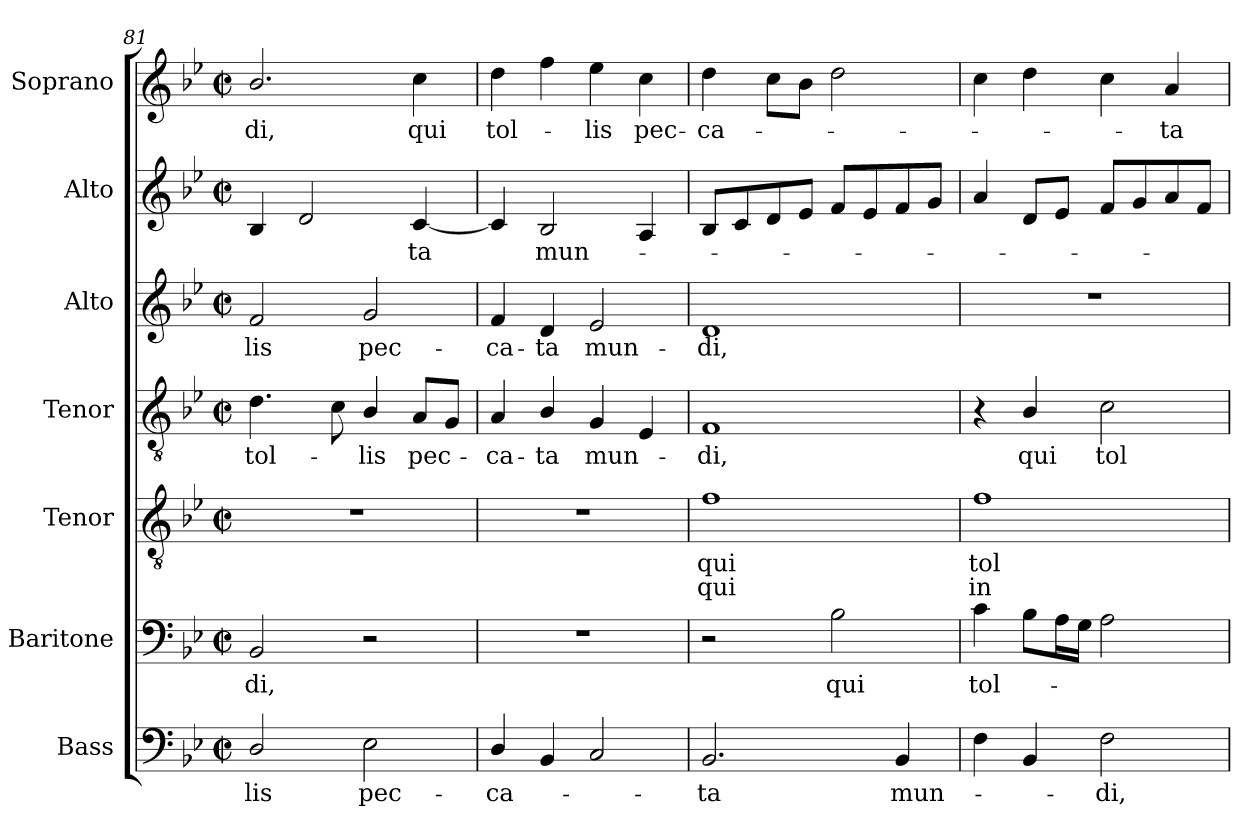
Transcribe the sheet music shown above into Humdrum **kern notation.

**kern	**text	**kern	**text	**kern	**text	**text	**kern	**text	**kern	**text	**kern	**text	**kern	**text
*part7	*part7	*part6	*part6	*part5	*part5	*part5	*part4	*part4	*part3	*part3	*part2	*part2	*part1	*part1
*staff7	*staff7	*staff6	*staff6	*staff5	*staff5	*staff5	*staff4	*staff4	*staff3	*staff3	*staff2	*staff2	*staff1	*staff1
*I"Bass	*	*I"Baritone	*	*I"Tenor	*	*	*I"Tenor	*	*I"Alto	*	*I"Alto	*	*I"Soprano	*
*I'B.	*	*I'Bar.	*	*I'T.	*	*	*I'T.	*	*I'A.	*	*I'A.	*	*I'S.	*
*clefF4	*	*clefF4	*	*clefGv2	*	*	*clefGv2	*	*clefG2	*	*clefG2	*	*clefG2	*
*	*	*	*	*ITrd7c12	*	*	*ITrd7c12	*	*	*	*	*	*	*
*k[b-e-]	*	*k[b-e-]	*	*k[b-e-]	*	*	*k[b-e-]	*	*k[b-e-]	*	*k[b-e-]	*	*k[b-e-]	*
*B-:	*	*B-:	*	*B-:	*	*	*B-:	*	*B-:	*	*B-:	*	*B-:	*
*M2/2	*	*M2/2	*	*M2/2	*	*	*M2/2	*	*M2/2	*	*M2/2	*	*M2/2	*
*met(c|)	*	*met(c|)	*	*met(c|)	*	*	*met(c|)	*	*met(c|)	*	*met(c|)	*	*met(c|)	*
=81	=81	=81	=81	=81	=81	=81	=81	=81	=81	=81	=81	=81	=81	=81
!	!LO:LY:b:color=#000000	!	!	!	!	!	!	!	!	!	!	!	!	!
!	!	!	!LO:LY:b:color=#000000	!	!	!	!	!	!	!	!	!	!	!
!	!	!	!	!	!	!	!	!LO:LY:b:color=#000000	!	!	!	!	!	!
!	!	!	!	!	!	!	!	!	!	!LO:LY:b:color=#000000	!	!	!	!
!	!	!	!	!	!	!	!	!	!	!	!	!	!	!LO:LY:b:color=#000000
2Di/	-lis	2BB-i/	-di,	1r	.	.	4.Di\	tol-	2fi/	-lis	4B-i/	.	2.b-i/	-di,
.	.	.	.	.	.	.	.	.	.	.	2di/	.	.	.
.	.	.	.	.	.	.	8Ci\	.	.	.	.	.	.	.
!	!LO:LY:b:color=#000000	!	!	!	!	!	!	!	!	!	!	!	!	!
!	!	!	!	!	!	!	!	!LO:LY:b:color=#000000	!	!	!	!	!	!
!	!	!	!	!	!	!	!	!	!	!LO:LY:b:color=#000000	!	!	!	!
2E-i\	pec-	2r	.	.	.	.	4BB-i/	-lis	2gi/	pec-	.	.	.	.
!	!	!	!	!	!	!	!	!LO:LY:b:color=#000000	!	!	!	!	!	!
!	!	!	!	!	!	!	!	!	!	!	!	!LO:LY:b:color=#000000	!	!
!	!	!	!	!	!	!	!	!	!	!	!	!	!	!LO:LY:b:color=#000000
.	.	.	.	.	.	.	8AAi/L	pec-	.	.	[4ci/	-ta	4cci\	qui
.	.	.	.	.	.	.	8GGi/J	.	.	.	.	.	.	.
=82	=82	=82	=82	=82	=82	=82	=82	=82	=82	=82	=82	=82	=82	=82
!	!LO:LY:b:color=#000000	!	!	!	!	!	!	!	!	!	!	!	!	!
!	!	!	!	!	!	!	!	!LO:LY:b:color=#000000	!	!	!	!	!	!
!	!	!	!	!	!	!	!	!	!	!LO:LY:b:color=#000000	!	!	!	!
!	!	!	!	!	!	!	!	!	!	!	!	!	!	!LO:LY:b:color=#000000
4Di/	-ca-	1r	.	1r	.	.	4AAi/	-ca-	4fi/	-ca-	4ci/]	.	4ddi\	tol-
!	!	!	!	!	!	!	!	!LO:LY:b:color=#000000	!	!	!	!	!	!
!	!	!	!	!	!	!	!	!	!	!LO:LY:b:color=#000000	!	!	!	!
!	!	!	!	!	!	!	!	!	!	!	!	!LO:LY:b:color=#000000	!	!
4BB-i/	.	.	.	.	.	.	4BB-i/	-ta	4di/	-ta	2B-i/	mun-	4ffi\	.
!	!	!	!	!	!	!	!	!LO:LY:b:color=#000000	!	!	!	!	!	!
!	!	!	!	!	!	!	!	!	!	!LO:LY:b:color=#000000	!	!	!	!
!	!	!	!	!	!	!	!	!	!	!	!	!	!	!LO:LY:b:color=#000000
2Ci/	.	.	.	.	.	.	4GGi/	mun-	2e-i/	mun-	.	.	4ee-i\	-lis
!	!	!	!	!	!	!	!	!	!	!	!	!	!	!LO:LY:b:color=#000000
.	.	.	.	.	.	.	4EE-i/	.	.	.	4Ai/	.	4cci\	pec-
=83	=83	=83	=83	=83	=83	=83	=83	=83	=83	=83	=83	=83	=83	=83
!	!LO:LY:b:color=#000000	!	!	!	!	!	!	!	!	!	!	!	!	!
!	!	!	!	!	!LO:LY:b:color=#000000	!LO:LY:b:color=#000000	!	!	!	!	!	!	!	!
!	!	!	!	!	!	!	!	!LO:LY:b:color=#000000	!	!	!	!	!	!
!	!	!	!	!	!	!	!	!	!	!LO:LY:b:color=#000000	!	!	!	!
!	!	!	!	!	!	!	!	!	!	!	!	!	!	!LO:LY:b:color=#000000
2.BB-i/	-ta	2r	.	1Fi	qui	qui	1FFi	-di,	1di	-di,	8B-i/L	.	4ddi\	-ca-
.	.	.	.	.	.	.	.	.	.	.	8ci/	.	.	.
.	.	.	.	.	.	.	.	.	.	.	8di/	.	8cci\L	.
.	.	.	.	.	.	.	.	.	.	.	8e-i/J	.	8b-i\J	.
!	!	!	!LO:LY:b:color=#000000	!	!	!	!	!	!	!	!	!	!	!
.	.	2B-i\	qui	.	.	.	.	.	.	.	8fi/L	.	2ddi\	.
.	.	.	.	.	.	.	.	.	.	.	8e-i/	.	.	.
!	!LO:LY:b:color=#000000	!	!	!	!	!	!	!	!	!	!	!	!	!
4BB-i/	mun-	.	.	.	.	.	.	.	.	.	8fi/	.	.	.
.	.	.	.	.	.	.	.	.	.	.	8gi/J	.	.	.
!!LO:PB:g=z
=84	=84	=84	=84	=84	=84	=84	=84	=84	=84	=84	=84	=84	=84	=84
!	!	!	!LO:LY:b:color=#000000	!	!	!	!	!	!	!	!	!	!	!
!	!	!	!	!	!LO:LY:b:color=#000000	!LO:LY:b:color=#000000	!	!	!	!	!	!	!	!
4Fi\	.	4ci\	tol-	1Fi	tol-	in	4r	.	1r	.	4ai/	.	4cci\	.
!	!	!	!	!	!	!	!	!LO:LY:b:color=#000000	!	!	!	!	!	!
4BB-i/	.	8B-i\L	.	.	.	.	4BB-i/	qui	.	.	8di/L	.	4ddi\	.
.	.	16Ai\L	.	.	.	.	.	.	.	.	8e-i/J	.	.	.
.	.	16Gi\JJ	.	.	.	.	.	.	.	.	.	.	.	.
!	!LO:LY:b:color=#000000	!	!	!	!	!	!	!	!	!	!	!	!	!
!	!	!	!	!	!	!	!	!LO:LY:b:color=#000000	!	!	!	!	!	!
2Fi\	-di,	2Ai\	.	.	.	.	2Ci\	tol-	.	.	8fi/L	.	4cci\	.
.	.	.	.	.	.	.	.	.	.	.	8gi/	.	.	.
!	!	!	!	!	!	!	!	!	!	!	!	!	!	!LO:LY:b:color=#000000
.	.	.	.	.	.	.	.	.	.	.	8ai/	.	4ai/	-ta
.	.	.	.	.	.	.	.	.	.	.	8fi/J	.	.	.
=	=	=	=	=	=	=	=	=	=	=	=	=	=	=
*-	*-	*-	*-	*-	*-	*-	*-	*-	*-	*-	*-	*-	*-	*-
